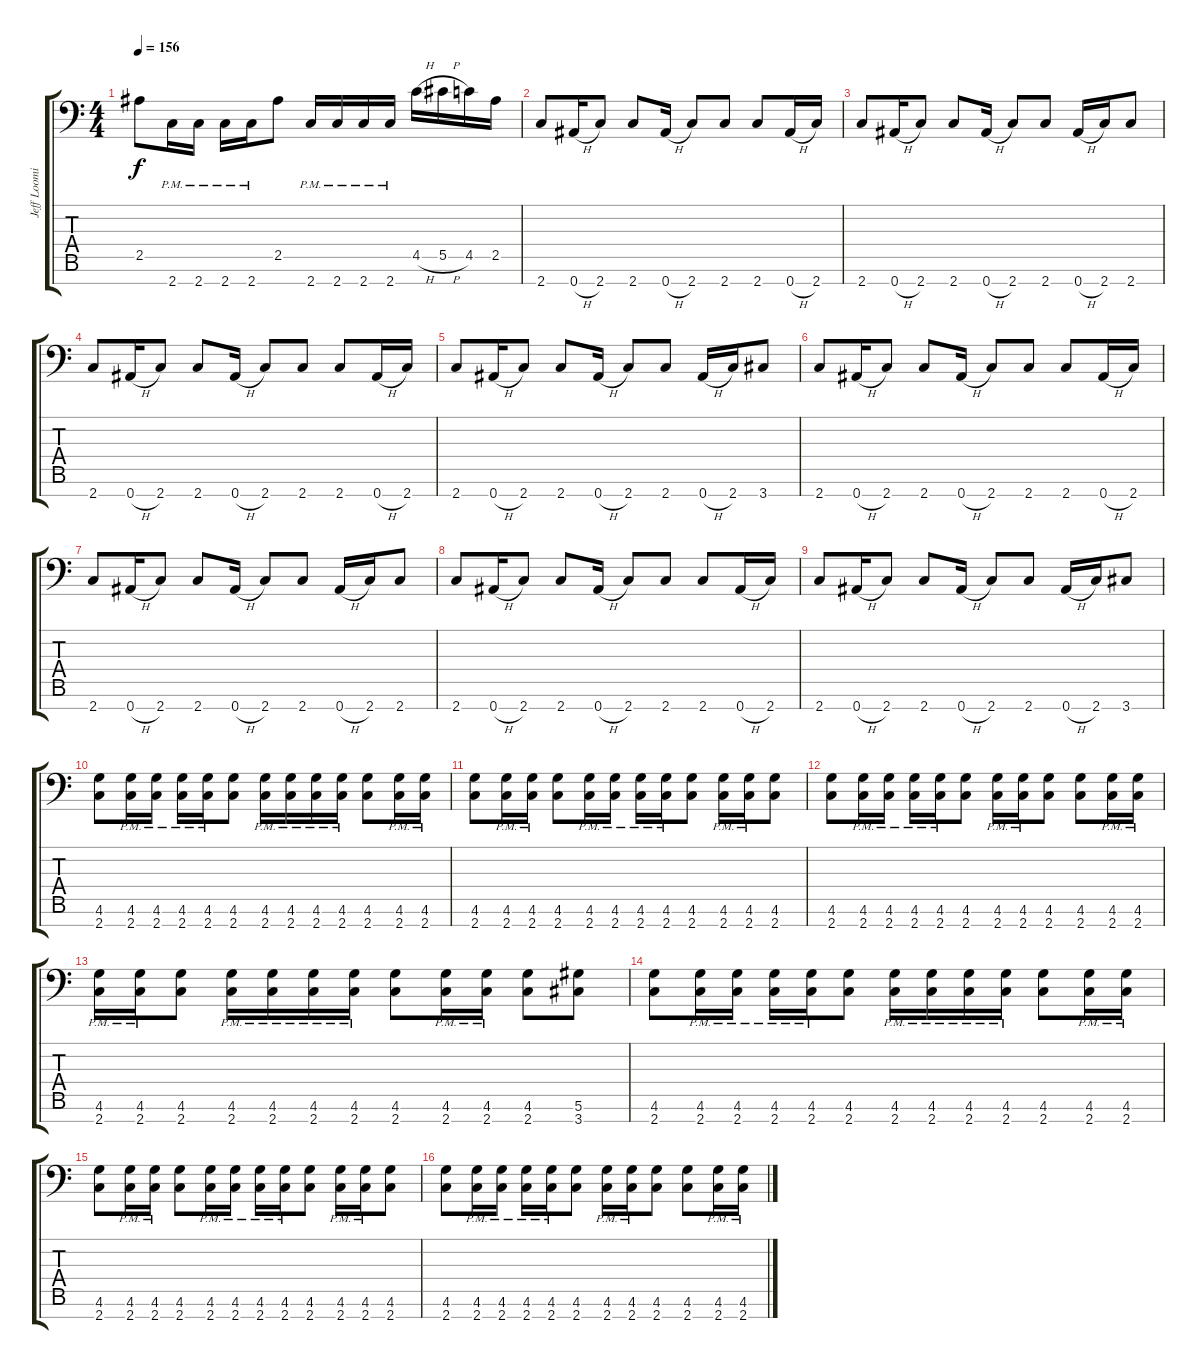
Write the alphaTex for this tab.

\track ("Jeff Loomis Rythme" "Jeff Loomi") {instrument distortionguitar}
\staff {score tabs}
\tuning (Eb4 Bb3 Gb3 Db3 Ab2 Eb2 Bb1) {hide}
\ts (4 4)
\tempo 156
\clef f4
\ks c
2.5.8{dy f} 2.7{pm}.16 2.7{pm}.16 2.7{pm}.16 2.7{pm}.16 2.5.8 2.7{pm}.16 2.7{pm}.16 2.7{pm}.16 2.7{pm}.16 4.5{h}.16 5.5{h}.16 4.5.16 2.5.16 |
\section ("" "")
2.7.8 0.7{h}.16 2.7.8 2.7.8 0.7{h}.16 2.7.8 2.7.8 2.7.8 0.7{h}.16 2.7.16 |
2.7.8 0.7{h}.16 2.7.8 2.7.8 0.7{h}.16 2.7.8 2.7.8 0.7{h}.16 2.7.16 2.7.8 |
2.7.8 0.7{h}.16 2.7.8 2.7.8 0.7{h}.16 2.7.8 2.7.8 2.7.8 0.7{h}.16 2.7.16 |
2.7.8 0.7{h}.16 2.7.8 2.7.8 0.7{h}.16 2.7.8 2.7.8 0.7{h}.16 2.7.16 3.7.8 |
2.7.8 0.7{h}.16 2.7.8 2.7.8 0.7{h}.16 2.7.8 2.7.8 2.7.8 0.7{h}.16 2.7.16 |
2.7.8 0.7{h}.16 2.7.8 2.7.8 0.7{h}.16 2.7.8 2.7.8 0.7{h}.16 2.7.16 2.7.8 |
2.7.8 0.7{h}.16 2.7.8 2.7.8 0.7{h}.16 2.7.8 2.7.8 2.7.8 0.7{h}.16 2.7.16 |
2.7.8 0.7{h}.16 2.7.8 2.7.8 0.7{h}.16 2.7.8 2.7.8 0.7{h}.16 2.7.16 3.7.8 |
\section ("" "")
(4.6 2.7).8 (4.6{pm} 2.7{pm}).16 (4.6{pm} 2.7{pm}).16 (4.6{pm} 2.7{pm}).16 (4.6{pm} 2.7{pm}).16 (4.6 2.7).8 (4.6{pm} 2.7{pm}).16 (4.6{pm} 2.7{pm}).16 (4.6{pm} 2.7{pm}).16 (4.6{pm} 2.7{pm}).16 (4.6 2.7).8 (4.6{pm} 2.7{pm}).16 (4.6{pm} 2.7{pm}).16 |
(4.6 2.7).8 (4.6{pm} 2.7{pm}).16 (4.6{pm} 2.7{pm}).16 (4.6 2.7).8 (4.6{pm} 2.7{pm}).16 (4.6{pm} 2.7{pm}).16 (4.6{pm} 2.7{pm}).16 (4.6{pm} 2.7{pm}).16 (4.6 2.7).8 (4.6{pm} 2.7{pm}).16 (4.6{pm} 2.7{pm}).16 (4.6 2.7).8 |
(4.6 2.7).8 (4.6{pm} 2.7{pm}).16 (4.6{pm} 2.7{pm}).16 (4.6{pm} 2.7{pm}).16 (4.6{pm} 2.7{pm}).16 (4.6 2.7).8 (4.6{pm} 2.7{pm}).16 (4.6{pm} 2.7{pm}).16 (4.6 2.7).8 (4.6 2.7).8 (4.6{pm} 2.7{pm}).16 (4.6{pm} 2.7{pm}).16 |
(4.6{pm} 2.7{pm}).16 (4.6{pm} 2.7{pm}).16 (4.6 2.7).8 (4.6{pm} 2.7{pm}).16 (4.6{pm} 2.7{pm}).16 (4.6{pm} 2.7{pm}).16 (4.6{pm} 2.7{pm}).16 (4.6 2.7).8 (4.6{pm} 2.7{pm}).16 (4.6{pm} 2.7{pm}).16 (4.6 2.7).8 (5.6 3.7).8 |
(4.6 2.7).8 (4.6{pm} 2.7{pm}).16 (4.6{pm} 2.7{pm}).16 (4.6{pm} 2.7{pm}).16 (4.6{pm} 2.7{pm}).16 (4.6 2.7).8 (4.6{pm} 2.7{pm}).16 (4.6{pm} 2.7{pm}).16 (4.6{pm} 2.7{pm}).16 (4.6{pm} 2.7{pm}).16 (4.6 2.7).8 (4.6{pm} 2.7{pm}).16 (4.6{pm} 2.7{pm}).16 |
(4.6 2.7).8 (4.6{pm} 2.7{pm}).16 (4.6{pm} 2.7{pm}).16 (4.6 2.7).8 (4.6{pm} 2.7{pm}).16 (4.6{pm} 2.7{pm}).16 (4.6{pm} 2.7{pm}).16 (4.6{pm} 2.7{pm}).16 (4.6 2.7).8 (4.6{pm} 2.7{pm}).16 (4.6{pm} 2.7{pm}).16 (4.6 2.7).8 |
(4.6 2.7).8 (4.6{pm} 2.7{pm}).16 (4.6{pm} 2.7{pm}).16 (4.6{pm} 2.7{pm}).16 (4.6{pm} 2.7{pm}).16 (4.6 2.7).8 (4.6{pm} 2.7{pm}).16 (4.6{pm} 2.7{pm}).16 (4.6 2.7).8 (4.6 2.7).8 (4.6{pm} 2.7{pm}).16 (4.6{pm} 2.7{pm}).16
